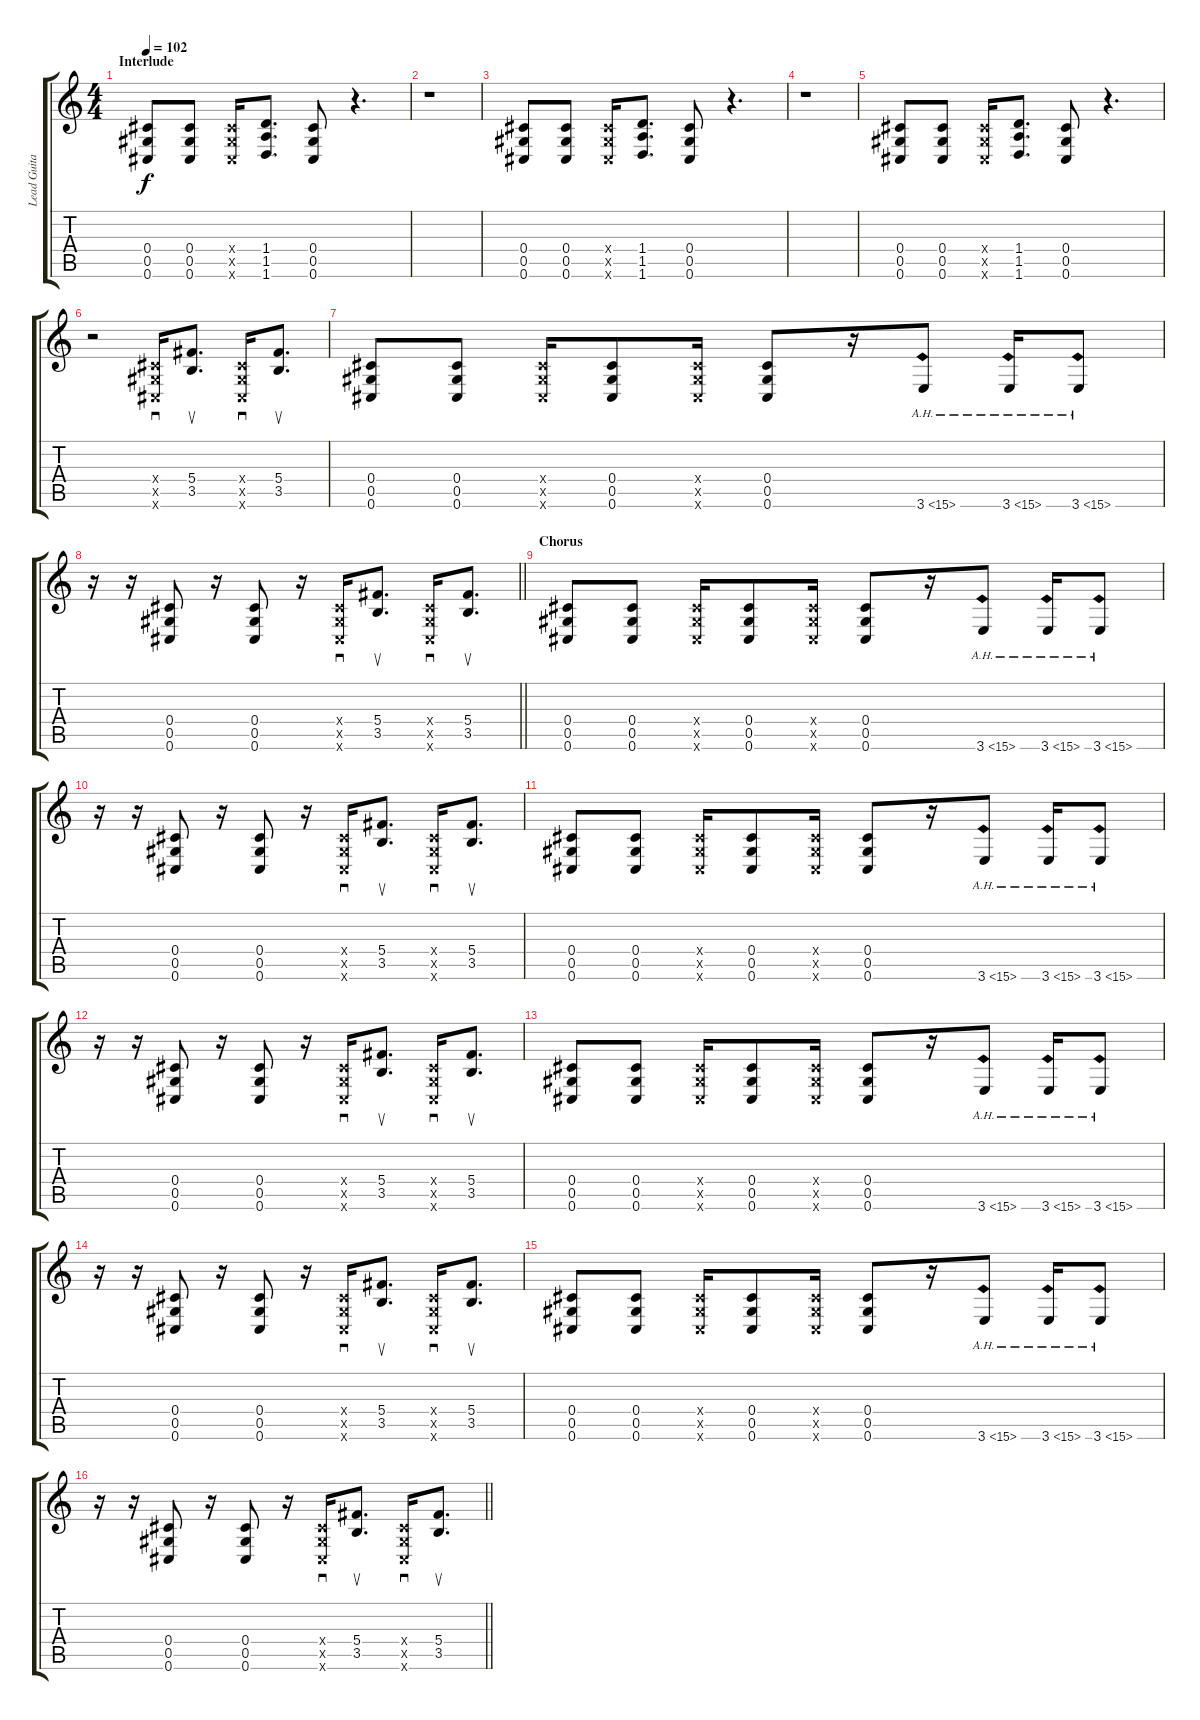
\track ("Lead Guitar" "Lead Guita") {instrument distortionguitar}
\staff {score tabs}
\tuning (Eb4 Bb3 Gb3 Db3 Ab2 Db2) {hide}
\ts (4 4)
\section ("" "Interlude")
\tempo 102
\clef g2
\ks c
(0.4 0.5 0.6).8{dy f} (0.4 0.5 0.6).8 (0.4{x} 0.5{x} 0.6{x}).16 (1.4 1.5 1.6).8{d} (0.4 0.5 0.6).8 r.4{d} |
r.1 |
(0.4 0.5 0.6).8 (0.4 0.5 0.6).8 (0.4{x} 0.5{x} 0.6{x}).16 (1.4 1.5 1.6).8{d} (0.4 0.5 0.6).8 r.4{d} |
r.1 |
(0.4 0.5 0.6).8 (0.4 0.5 0.6).8 (0.4{x} 0.5{x} 0.6{x}).16 (1.4 1.5 1.6).8{d} (0.4 0.5 0.6).8 r.4{d} |
r.2 (0.4{x} 0.5{x} 0.6{x}).16{sd} (5.4 3.5).8{d su} (0.4{x} 0.5{x} 0.6{x}).16{sd} (5.4 3.5).8{d su} |
(0.4 0.5 0.6).8 (0.4 0.5 0.6).8 (0.4{x} 0.5{x} 0.6{x}).16 (0.4 0.5 0.6).8 (0.4{x} 0.5{x} 0.6{x}).16 (0.4 0.5 0.6).8 r.16 3.6{ah 12}.8 3.6{ah 12}.16 3.6{ah 12}.8 |
\barLineRight lightlight
r.16 r.16 (0.4 0.5 0.6).8 r.16 (0.4 0.5 0.6).8 r.16 (0.4{x} 0.5{x} 0.6{x}).16{sd} (5.4 3.5).8{d su} (0.4{x} 0.5{x} 0.6{x}).16{sd} (5.4 3.5).8{d su} |
\section ("" "Chorus")
(0.4 0.5 0.6).8 (0.4 0.5 0.6).8 (0.4{x} 0.5{x} 0.6{x}).16 (0.4 0.5 0.6).8 (0.4{x} 0.5{x} 0.6{x}).16 (0.4 0.5 0.6).8 r.16 3.6{ah 12}.8 3.6{ah 12}.16 3.6{ah 12}.8 |
r.16 r.16 (0.4 0.5 0.6).8 r.16 (0.4 0.5 0.6).8 r.16 (0.4{x} 0.5{x} 0.6{x}).16{sd} (5.4 3.5).8{d su} (0.4{x} 0.5{x} 0.6{x}).16{sd} (5.4 3.5).8{d su} |
(0.4 0.5 0.6).8 (0.4 0.5 0.6).8 (0.4{x} 0.5{x} 0.6{x}).16 (0.4 0.5 0.6).8 (0.4{x} 0.5{x} 0.6{x}).16 (0.4 0.5 0.6).8 r.16 3.6{ah 12}.8 3.6{ah 12}.16 3.6{ah 12}.8 |
r.16 r.16 (0.4 0.5 0.6).8 r.16 (0.4 0.5 0.6).8 r.16 (0.4{x} 0.5{x} 0.6{x}).16{sd} (5.4 3.5).8{d su} (0.4{x} 0.5{x} 0.6{x}).16{sd} (5.4 3.5).8{d su} |
(0.4 0.5 0.6).8 (0.4 0.5 0.6).8 (0.4{x} 0.5{x} 0.6{x}).16 (0.4 0.5 0.6).8 (0.4{x} 0.5{x} 0.6{x}).16 (0.4 0.5 0.6).8 r.16 3.6{ah 12}.8 3.6{ah 12}.16 3.6{ah 12}.8 |
r.16 r.16 (0.4 0.5 0.6).8 r.16 (0.4 0.5 0.6).8 r.16 (0.4{x} 0.5{x} 0.6{x}).16{sd} (5.4 3.5).8{d su} (0.4{x} 0.5{x} 0.6{x}).16{sd} (5.4 3.5).8{d su} |
(0.4 0.5 0.6).8 (0.4 0.5 0.6).8 (0.4{x} 0.5{x} 0.6{x}).16 (0.4 0.5 0.6).8 (0.4{x} 0.5{x} 0.6{x}).16 (0.4 0.5 0.6).8 r.16 3.6{ah 12}.8 3.6{ah 12}.16 3.6{ah 12}.8 |
\barLineRight lightlight
r.16 r.16 (0.4 0.5 0.6).8 r.16 (0.4 0.5 0.6).8 r.16 (0.4{x} 0.5{x} 0.6{x}).16{sd} (5.4 3.5).8{d su} (0.4{x} 0.5{x} 0.6{x}).16{sd} (5.4 3.5).8{d su}
